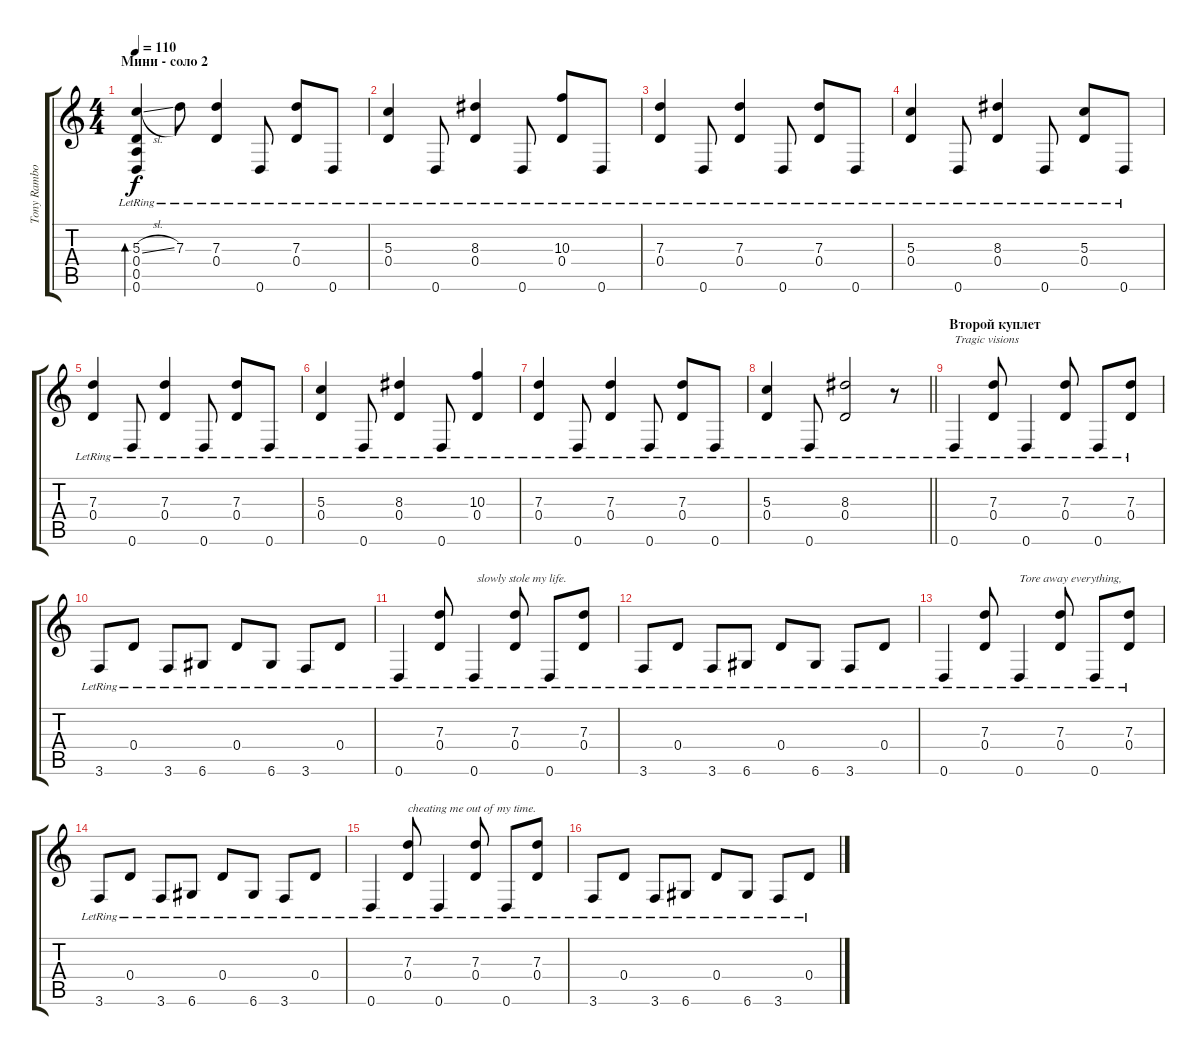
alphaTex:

\track ("Tony Rambola [Acoustic Guitar] 12 String" "Tony Rambo") {instrument acousticguitarsteel}
\staff {score tabs}
\tuning (E4 B3 G3 D3 A2 D2) {hide}
\ts (4 4)
\section ("" "Мини - соло 2")
\tempo 110
\clef g2
\ks c
(5.3{sl lr} 0.4{lr} 0.5{lr} 0.6{lr}).4{bd 120 dy f} 7.3{lr}.8 (7.3{lr} 0.4{lr}).4 0.6{lr}.8 (7.3{lr} 0.4{lr}).8 0.6{lr}.8 |
(5.3{lr} 0.4{lr}).4 0.6{lr}.8 (8.3{lr} 0.4{lr}).4 0.6{lr}.8 (10.3{lr} 0.4{lr}).8 0.6{lr}.8 |
(7.3{lr} 0.4{lr}).4 0.6{lr}.8 (7.3{lr} 0.4{lr}).4 0.6{lr}.8 (7.3{lr} 0.4{lr}).8 0.6{lr}.8 |
(5.3{lr} 0.4{lr}).4 0.6{lr}.8 (8.3{lr} 0.4{lr}).4 0.6{lr}.8 (5.3{lr} 0.4{lr}).8 0.6{lr}.8 |
(7.3{lr} 0.4{lr}).4 0.6{lr}.8 (7.3{lr} 0.4{lr}).4 0.6{lr}.8 (7.3{lr} 0.4{lr}).8 0.6{lr}.8 |
(5.3{lr} 0.4{lr}).4 0.6{lr}.8 (8.3{lr} 0.4{lr}).4 0.6{lr}.8 (10.3{lr} 0.4{lr}).4 |
(7.3{lr} 0.4{lr}).4 0.6{lr}.8 (7.3{lr} 0.4{lr}).4 0.6{lr}.8 (7.3{lr} 0.4{lr}).8 0.6{lr}.8 |
\barLineRight lightlight
(5.3{lr} 0.4{lr}).4 0.6{lr}.8 (8.3{lr} 0.4{lr}).2 r.8 |
\section ("" "Второй куплет")
0.6{lr}.4{txt "Tragic visions "} (7.3{lr} 0.4{lr}).8 0.6{lr}.4 (7.3{lr} 0.4{lr}).8 0.6{lr}.8 (7.3{lr} 0.4{lr}).8 |
3.6{lr}.8 0.4{lr}.8 3.6{lr}.8 6.6{lr}.8 0.4{lr}.8 6.6{lr}.8 3.6{lr}.8 0.4{lr}.8 |
0.6{lr}.4 (7.3{lr} 0.4{lr}).8 0.6{lr}.4{txt " slowly stole my life. "} (7.3{lr} 0.4{lr}).8 0.6{lr}.8 (7.3{lr} 0.4{lr}).8 |
3.6{lr}.8 0.4{lr}.8 3.6{lr}.8 6.6{lr}.8 0.4{lr}.8 6.6{lr}.8 3.6{lr}.8 0.4{lr}.8 |
0.6{lr}.4 (7.3{lr} 0.4{lr}).8 0.6{lr}.4{txt "Tore away everything,"} (7.3{lr} 0.4{lr}).8 0.6{lr}.8 (7.3{lr} 0.4{lr}).8 |
3.6{lr}.8 0.4{lr}.8 3.6{lr}.8 6.6{lr}.8 0.4{lr}.8 6.6{lr}.8 3.6{lr}.8 0.4{lr}.8 |
0.6{lr}.4 (7.3{lr} 0.4{lr}).8{txt "cheating me out of my time. "} 0.6{lr}.4 (7.3{lr} 0.4{lr}).8 0.6{lr}.8 (7.3{lr} 0.4{lr}).8 |
3.6{lr}.8 0.4{lr}.8 3.6{lr}.8 6.6{lr}.8 0.4{lr}.8 6.6{lr}.8 3.6{lr}.8 0.4{lr}.8
